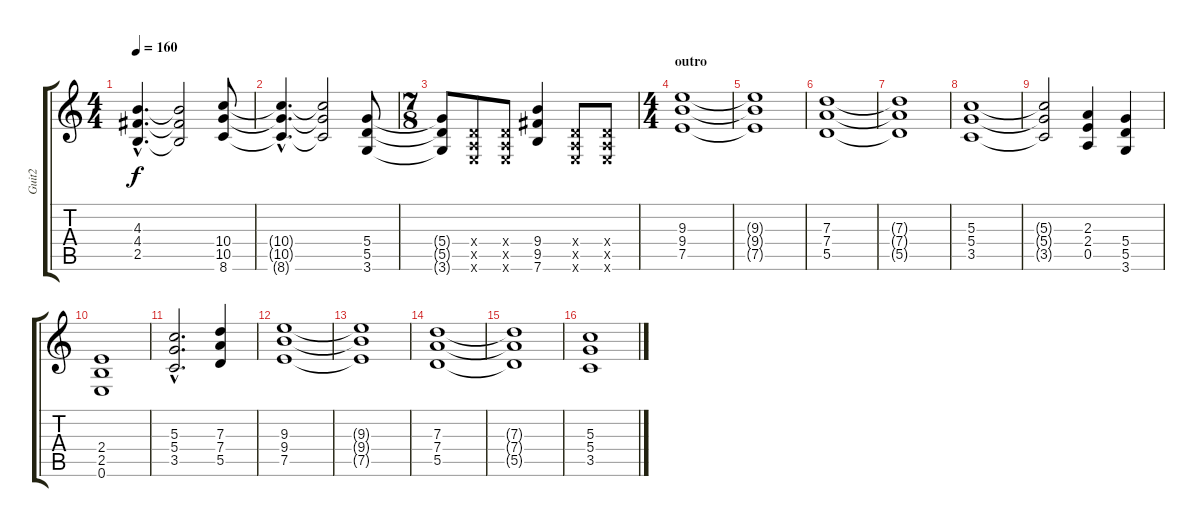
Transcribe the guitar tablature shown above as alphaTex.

\track ("Guit2" "Guit2") {instrument overdrivenguitar}
\staff {score tabs}
\tuning (E4 B3 G3 D3 A2 E2) {hide}
\ts (4 4)
\tempo 160
\clef g2
\ks c
(4.3{hac t} 4.4{hac t} 2.5{hac t}).4{d dy f} (4.3{t} 4.4{t} 2.5{t}).2 (10.4 10.5 8.6).8 |
(10.4{hac t} 10.5{hac t} 8.6{hac t}).4{d} (10.4{t} 10.5{t} 8.6{t}).2 (5.4 5.5 3.6).8 |
\ts (7 8)
(5.4{t} 5.5{t} 3.6{t}).8 (0.4{x} 0.5{x} 0.6{x}).8 (0.4{x} 0.5{x} 0.6{x}).8 (9.4 9.5 7.6).4 (0.4{x} 0.5{x} 0.6{x}).8 (0.4{x} 0.5{x} 0.6{x}).8 |
\ts (4 4)
\section ("" "outro")
(9.3 9.4 7.5).1 |
(9.3{t} 9.4{t} 7.5{t}).1 |
(7.3 7.4 5.5).1 |
(7.3{t} 7.4{t} 5.5{t}).1 |
(5.3 5.4 3.5).1 |
(5.3{t} 5.4{t} 3.5{t}).2 (2.3 2.4 0.5).4 (5.4 5.5 3.6).4 |
(2.4 2.5 0.6).1 |
(5.3{hac} 5.4{hac} 3.5{hac}).2{d} (7.3 7.4 5.5).4 |
(9.3 9.4 7.5).1 |
(9.3{t} 9.4{t} 7.5{t}).1 |
(7.3 7.4 5.5).1 |
(7.3{t} 7.4{t} 5.5{t}).1 |
(5.3 5.4 3.5).1
